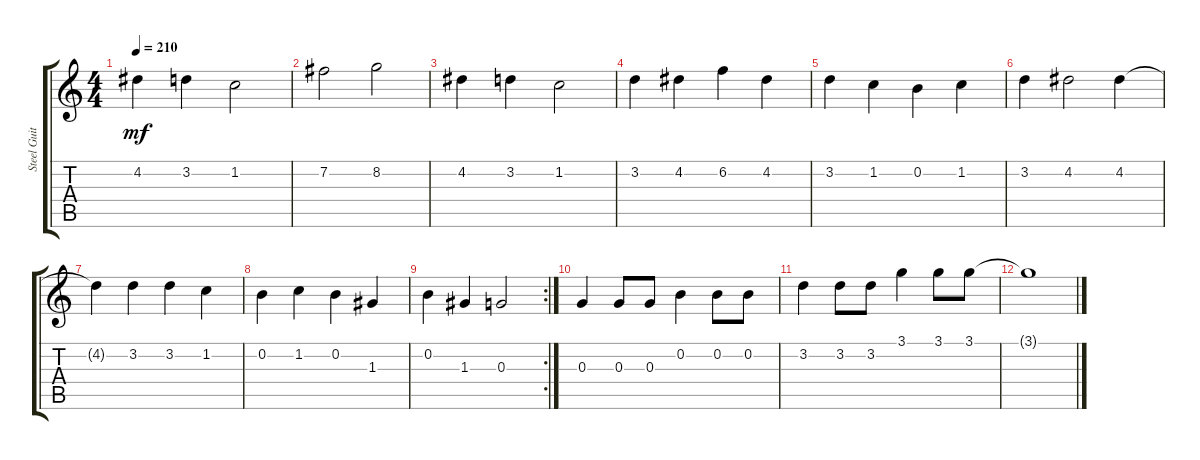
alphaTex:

\track ("Steel Guitar" "Steel Guit") {instrument acousticguitarsteel}
\staff {score tabs}
\tuning (E4 B3 G3 D3 A2 E2) {hide}
\ts (4 4)
\tempo 210
\clef g2
\ks c
4.2.4{dy mf} 3.2.4 1.2.2 |
7.2.2 8.2.2 |
4.2.4 3.2.4 1.2.2 |
3.2.4 4.2.4 6.2.4 4.2.4 |
3.2.4 1.2.4 0.2.4 1.2.4 |
3.2.4 4.2.2 4.2.4 |
4.2{t}.4 3.2.4 3.2.4 1.2.4 |
0.2.4 1.2.4 0.2.4 1.3.4 |
\rc 2
0.2.4 1.3.4 0.3.2 |
0.3.4 0.3.8 0.3.8 0.2.4 0.2.8 0.2.8 |
3.2.4 3.2.8 3.2.8 3.1.4 3.1.8 3.1.8 |
3.1{t}.1
